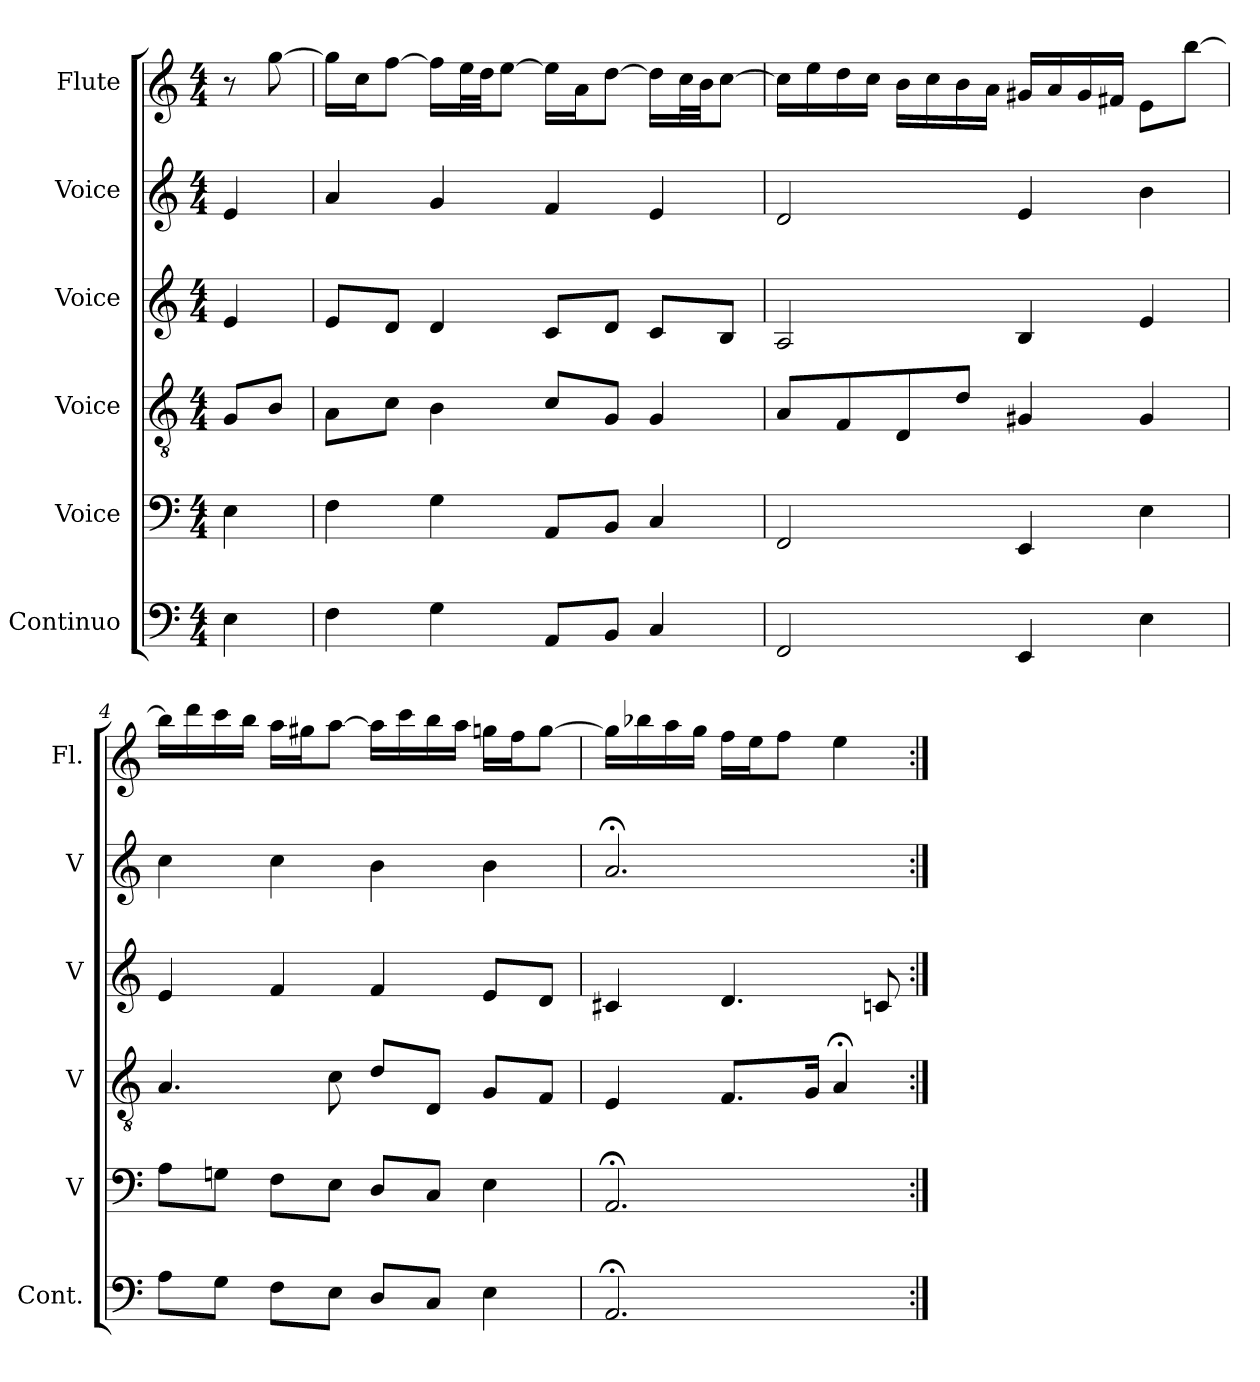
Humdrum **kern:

**kern	**kern	**kern	**kern	**kern	**kern
*part6	*part5	*part4	*part3	*part2	*part1
*staff6	*staff5	*staff4	*staff3	*staff2	*staff1
*I"Continuo	*I"Voice	*I"Voice	*I"Voice	*I"Voice	*I"Flute
*I'Cont.	*I'V	*I'V	*I'V	*I'V	*I'Fl.
*clefF4	*clefF4	*clefGv2	*clefG2	*clefG2	*clefG2
*k[]	*k[]	*k[]	*k[]	*k[]	*k[]
*M4/4	*M4/4	*M4/4	*M4/4	*M4/4	*M4/4
=	=	=	=	=	=
4E	4E	8GL	4e	4e	8r
.	.	8BJ	.	.	[8gg
=2	=2	=2	=2	=2	=2
4F	4F	8AL	8eL	4a	16ggLL]
.	.	.	.	.	16ccJ
.	.	8cJ	8dJ	.	[8ffJ
4G	4G	4B	4d	4g	16ffLL]
.	.	.	.	.	32eeL
.	.	.	.	.	32ddJJ
.	.	.	.	.	[8eeJ
8AAL	8AAL	8cL	8cL	4f	16eeLL]
.	.	.	.	.	16aJ
8BBJ	8BBJ	8GJ	8dJ	.	[8ddJ
4C	4C	4G	8cL	4e	16ddLL]
.	.	.	.	.	32ccL
.	.	.	.	.	32bJJ
.	.	.	8BJ	.	[8ccJ
=3	=3	=3	=3	=3	=3
2FF	2FF	8AL	2A	2d	16ccLL]
.	.	.	.	.	16ee
.	.	8F	.	.	16dd
.	.	.	.	.	16ccJJ
.	.	8D	.	.	16bLL
.	.	.	.	.	16cc
.	.	8dJ	.	.	16b
.	.	.	.	.	16aJJ
4EE	4EE	4G#X	4B	4e	16g#XLL
.	.	.	.	.	16a
.	.	.	.	.	16g#
.	.	.	.	.	16f#XJJ
4E	4E	4G#	4e	4b	8eL
.	.	.	.	.	[8bbJ
=4	=4	=4	=4	=4	=4
8AL	8AL	4.A	4e	4cc	16bbLL]
.	.	.	.	.	16ddd
8GJ	8GnJ	.	.	.	16ccc
.	.	.	.	.	16bbJJ
8FL	8FL	.	4f	4cc	16aaLL
.	.	.	.	.	16gg#XJ
8EJ	8EJ	8c	.	.	[8aaJ
8DL	8DL	8dL	4f	4b	16aaLL]
.	.	.	.	.	16ccc
8CJ	8CJ	8DJ	.	.	16bb
.	.	.	.	.	16aaJJ
4E	4E	8GL	8eL	4b	16ggnLL
.	.	.	.	.	16ffJ
.	.	8FJ	8dJ	.	[8ggJ
=	=	=	=	=	=
2.AA;<	2.AA;<	4E	4c#X	2.a;<	16ggLL]
.	.	.	.	.	16bb-X
.	.	.	.	.	16aa
.	.	.	.	.	16ggJJ
.	.	8.FL	4.d	.	16ffLL
.	.	.	.	.	16eeJ
.	.	.	.	.	8ffJ
.	.	16GJk	.	.	.
.	.	4A;<	.	.	4ee
.	.	.	8cn	.	.
=:|!	=:|!	=:|!	=:|!	=:|!	=:|!
*-	*-	*-	*-	*-	*-
